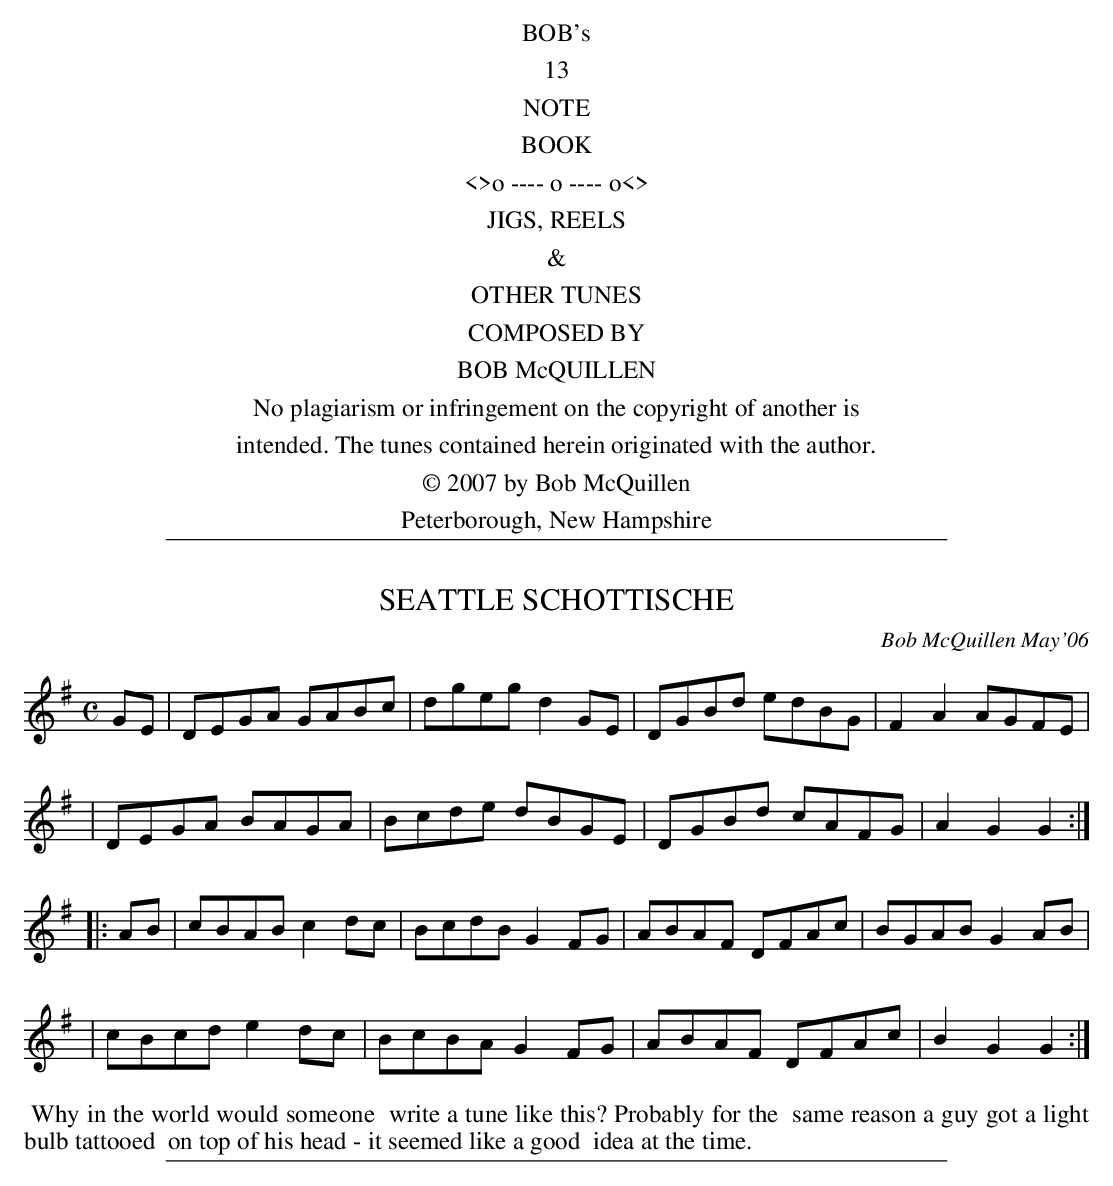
X:1
T: SEATTLE SCHOTTISCHE
C: Bob McQuillen May'06
M: C
L: 1/8
K: G
GE \
| DEGA GABc | dgeg d2GE | DGBd edBG | F2A2 AGFE |
| DEGA BAGA | Bcde dBGE | DGBd cAFG | A2G2 G2 :|
|: AB \
| cBAB c2dc | BcdB G2FG | ABAF DFAc | BGAB G2AB |
| cBcd e2dc | BcBA G2FG | ABAF DFAc | B2G2 G2 :|
